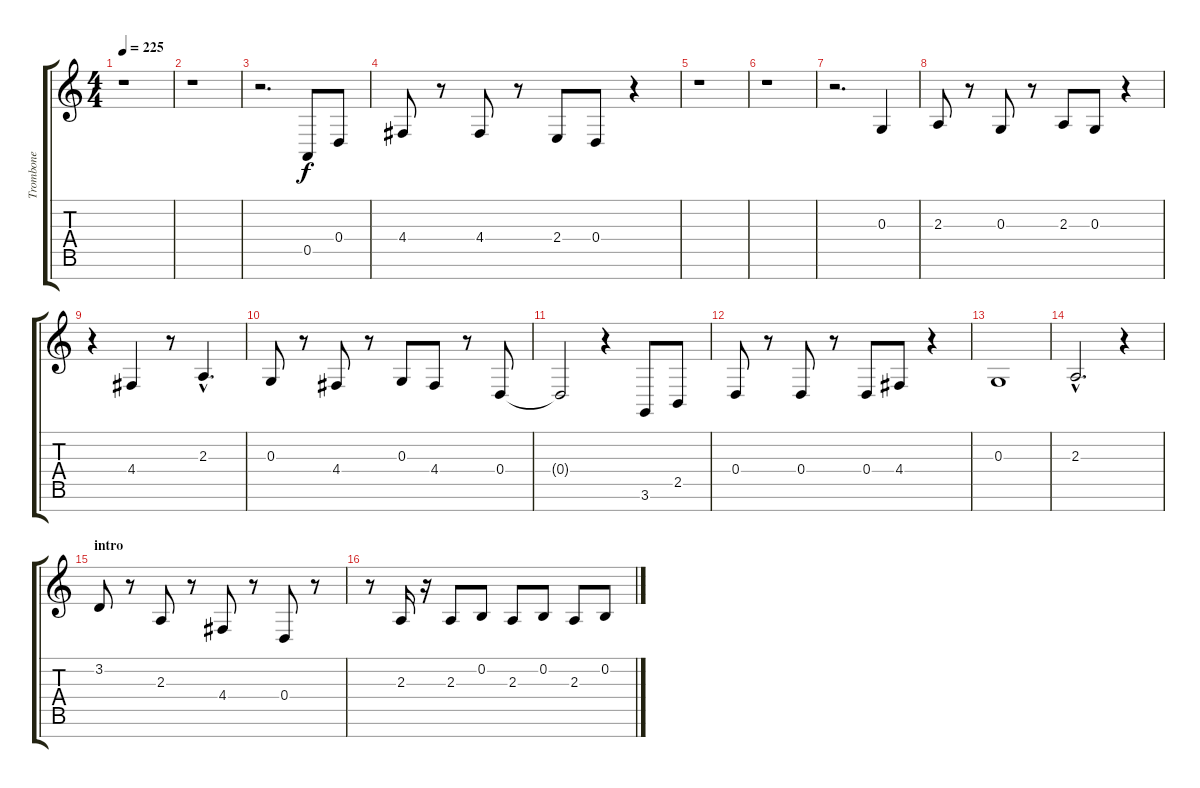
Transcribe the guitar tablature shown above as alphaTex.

\track ("Trombone" "Trombone") {instrument trombone}
\staff {score tabs}
\tuning (E4 B3 G3 D3 A2 E2 B1) {hide}
\ts (4 4)
\tempo 225
\clef g2
\ks c
r.1{dy f instrument trombone} |
r.1 |
r.2{d} 0.5.8 0.4.8 |
4.4.8 r.8 4.4.8 r.8 2.4.8 0.4.8 r.4 |
r.1 |
r.1 |
r.2{d} 0.3.4 |
2.3.8 r.8 0.3.8 r.8 2.3.8 0.3.8 r.4 |
r.4 4.4.4 r.8 2.3{hac}.4{d} |
0.3.8 r.8 4.4.8 r.8 0.3.8 4.4.8 r.8 0.4.8 |
0.4{t}.2 r.4 3.6.8 2.5.8 |
0.4.8 r.8 0.4.8 r.8 0.4.8 4.4.8 r.4 |
0.3.1 |
2.3{hac}.2{d} r.4 |
\section ("" "intro")
3.2.8 r.8 2.3.8 r.8 4.4.8 r.8 0.4.8 r.8 |
r.8 2.3.16 r.16 2.3.8 0.2.8 2.3.8 0.2.8 2.3.8 0.2.8
